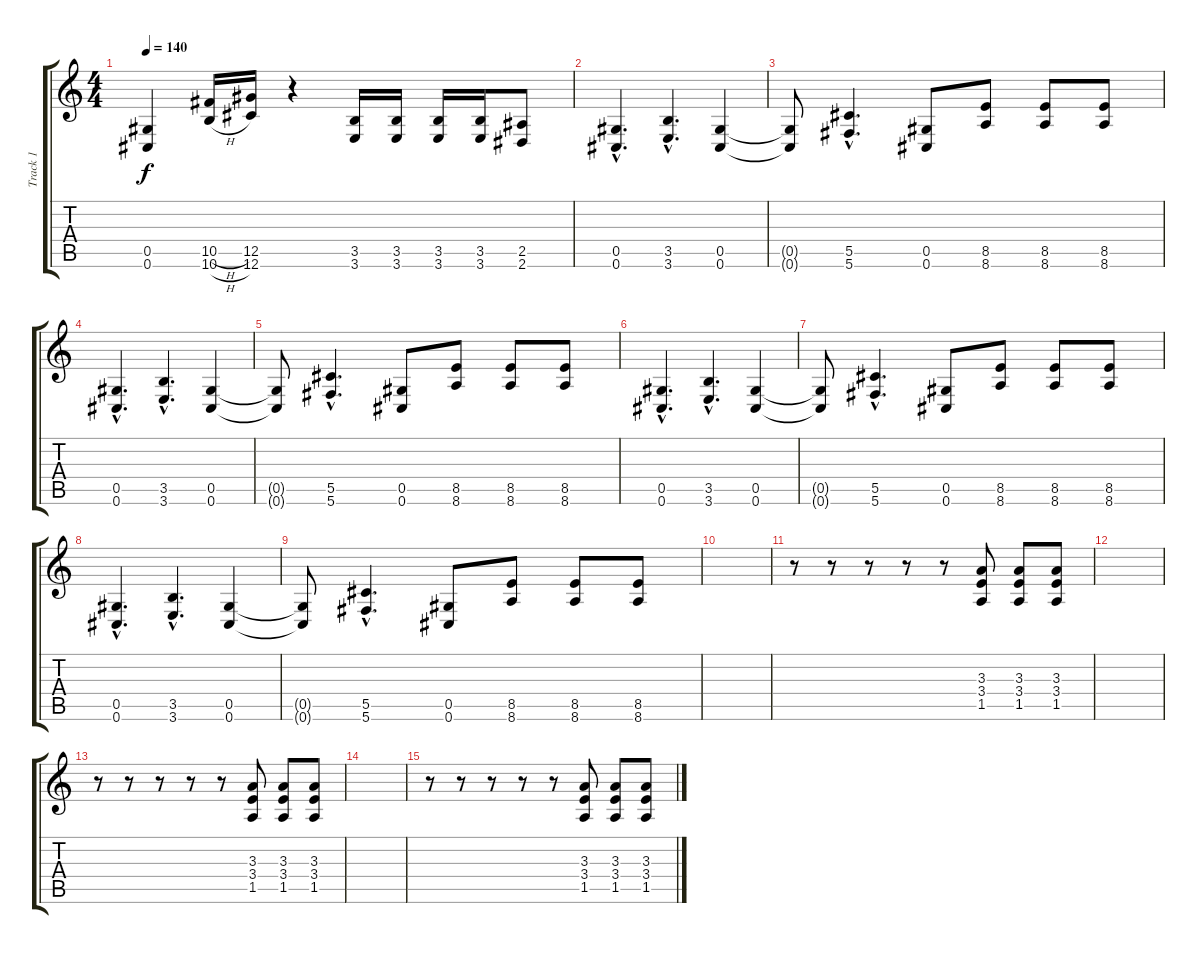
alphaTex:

\track ("Track 1" "Track 1") {instrument distortionguitar}
\staff {score tabs}
\tuning (Eb4 Bb3 Gb3 Db3 Ab2 Db2) {hide}
\ts (4 4)
\tempo 140
\clef g2
\ks c
(0.5 0.6).4{dy f} (10.5{h} 10.6{h}).16 (12.5 12.6).16 r.4 (3.5 3.6).16 (3.5 3.6).16 (3.5 3.6).16 (3.5 3.6).16 (2.5 2.6).8 |
(0.5{hac} 0.6{hac}).4{d} (3.5{hac} 3.6{hac}).4{d} (0.5 0.6).4 |
(0.5{t} 0.6{t}).8 (5.5{hac} 5.6{hac}).4{d} (0.5 0.6).8 (8.5 8.6).8 (8.5 8.6).8 (8.5 8.6).8 |
\section ("" "")
(0.5{hac} 0.6{hac}).4{d} (3.5{hac} 3.6{hac}).4{d} (0.5 0.6).4 |
(0.5{t} 0.6{t}).8 (5.5{hac} 5.6{hac}).4{d} (0.5 0.6).8 (8.5 8.6).8 (8.5 8.6).8 (8.5 8.6).8 |
(0.5{hac} 0.6{hac}).4{d} (3.5{hac} 3.6{hac}).4{d} (0.5 0.6).4 |
(0.5{t} 0.6{t}).8 (5.5{hac} 5.6{hac}).4{d} (0.5 0.6).8 (8.5 8.6).8 (8.5 8.6).8 (8.5 8.6).8 |
(0.5{hac} 0.6{hac}).4{d} (3.5{hac} 3.6{hac}).4{d} (0.5 0.6).4 |
(0.5{t} 0.6{t}).8 (5.5{hac} 5.6{hac}).4{d} (0.5 0.6).8 (8.5 8.6).8 (8.5 8.6).8 (8.5 8.6).8 |
|
r.8 r.8 r.8 r.8 r.8 (3.3 3.4 1.5).8 (3.3 3.4 1.5).8 (3.3 3.4 1.5).8 |
|
r.8 r.8 r.8 r.8 r.8 (3.3 3.4 1.5).8 (3.3 3.4 1.5).8 (3.3 3.4 1.5).8 |
|
r.8 r.8 r.8 r.8 r.8 (3.3 3.4 1.5).8 (3.3 3.4 1.5).8 (3.3 3.4 1.5).8
